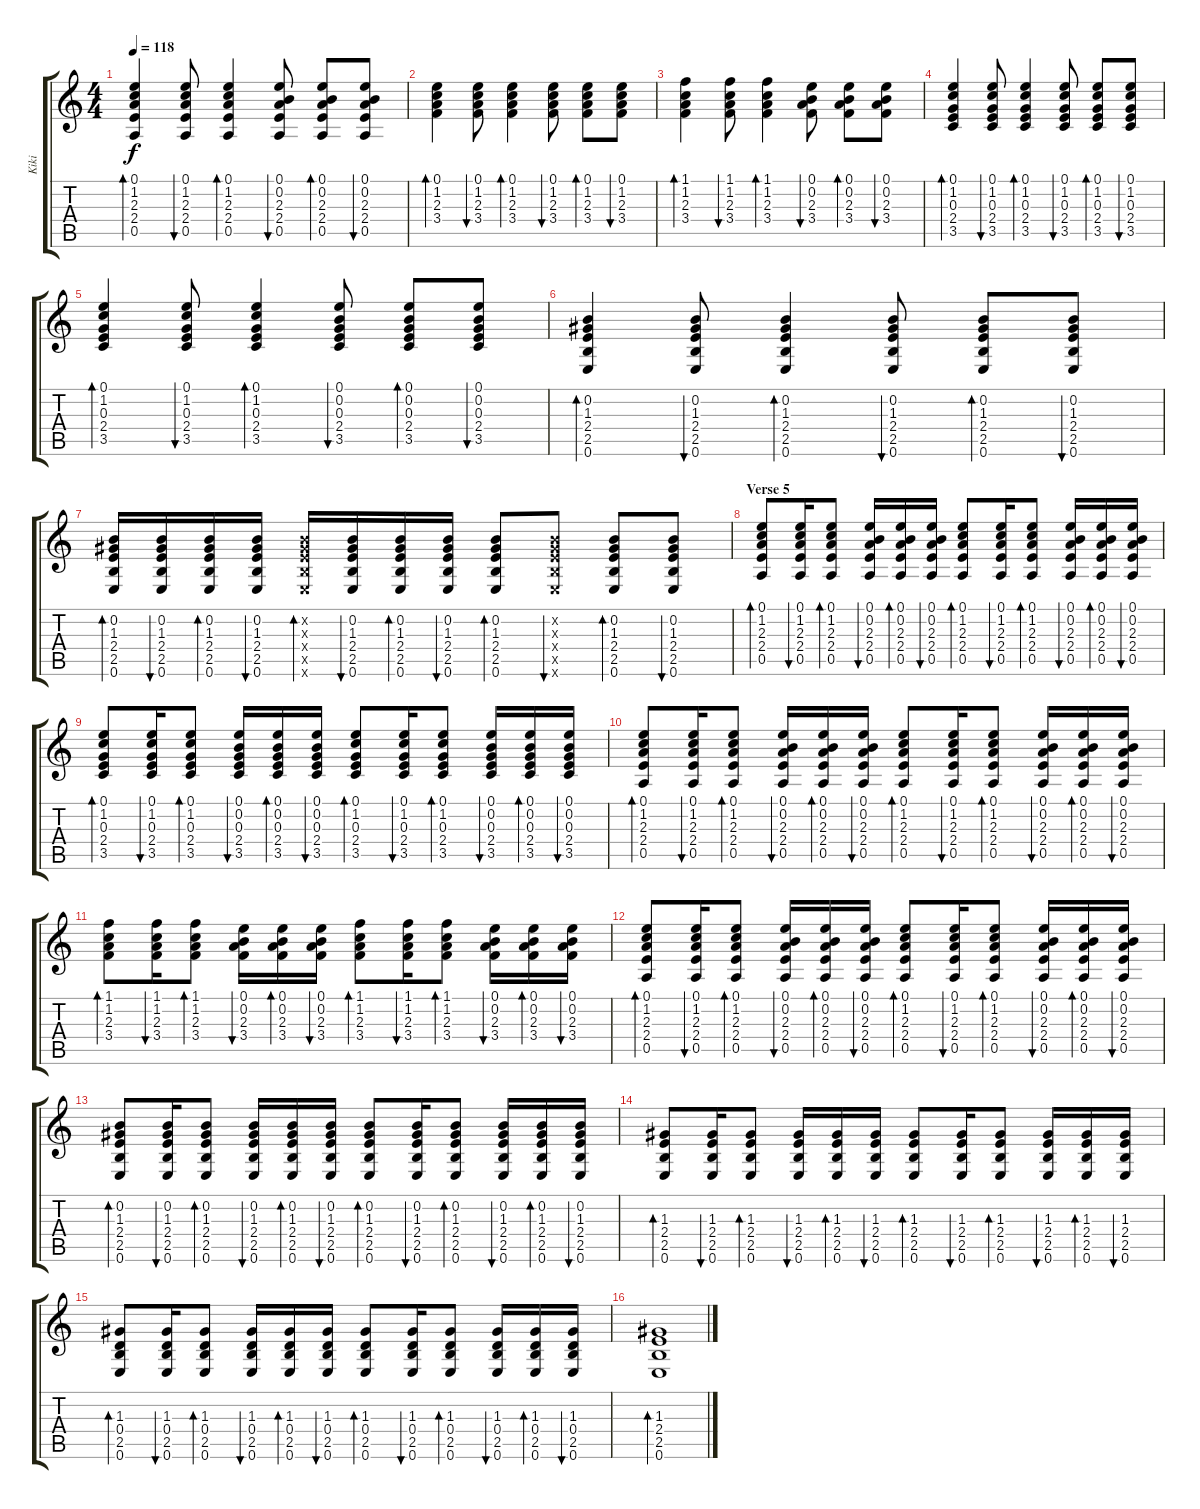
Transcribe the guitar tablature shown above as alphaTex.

\track ("Kiki" "Kiki") {instrument acousticguitarnylon}
\staff {score tabs}
\tuning (E4 B3 G3 D3 A2 E2) {hide}
\ts (4 4)
\tempo 118
\clef g2
\ks c
(0.1 1.2 2.3 2.4 0.5).4{bd 60 dy f} (0.1 1.2 2.3 2.4 0.5).8{bu 60} (0.1 1.2 2.3 2.4 0.5).4{bd 60} (0.1 0.2 2.3 2.4 0.5).8{bu 60} (0.1 0.2 2.3 2.4 0.5).8{bd 60} (0.1 0.2 2.3 2.4 0.5).8{bu 60} |
(0.1 1.2 2.3 3.4).4{bd 60} (0.1 1.2 2.3 3.4).8{bu 60} (0.1 1.2 2.3 3.4).4{bd 60} (0.1 1.2 2.3 3.4).8{bu 60} (0.1 1.2 2.3 3.4).8{bd 60} (0.1 1.2 2.3 3.4).8{bu 60} |
(1.1 1.2 2.3 3.4).4{bd 60} (1.1 1.2 2.3 3.4).8{bu 60} (1.1 1.2 2.3 3.4).4{bd 60} (0.1 0.2 2.3 3.4).8{bu 60} (0.1 0.2 2.3 3.4).8{bd 60} (0.1 0.2 2.3 3.4).8{bu 60} |
(0.1 1.2 0.3 2.4 3.5).4{bd 60} (0.1 1.2 0.3 2.4 3.5).8{bu 60} (0.1 1.2 0.3 2.4 3.5).4{bd 60} (0.1 1.2 0.3 2.4 3.5).8{bu 60} (0.1 1.2 0.3 2.4 3.5).8{bd 60} (0.1 1.2 0.3 2.4 3.5).8{bu 60} |
(0.1 1.2 0.3 2.4 3.5).4{bd 60} (0.1 1.2 0.3 2.4 3.5).8{bu 60} (0.1 1.2 0.3 2.4 3.5).4{bd 60} (0.1 0.2 0.3 2.4 3.5).8{bu 60} (0.1 0.2 0.3 2.4 3.5).8{bd 60} (0.1 0.2 0.3 2.4 3.5).8{bu 60} |
(0.2 1.3 2.4 2.5 0.6).4{bd 60} (0.2 1.3 2.4 2.5 0.6).8{bu 60} (0.2 1.3 2.4 2.5 0.6).4{bd 60} (0.2 1.3 2.4 2.5 0.6).8{bu 60} (0.2 1.3 2.4 2.5 0.6).8{bd 60} (0.2 1.3 2.4 2.5 0.6).8{bu 60} |
(0.2 1.3 2.4 2.5 0.6).16{bd 60} (0.2 1.3 2.4 2.5 0.6).16{bu 60} (0.2 1.3 2.4 2.5 0.6).16{bd 60} (0.2 1.3 2.4 2.5 0.6).16{bu 60} (0.2{x} 1.3{x} 2.4{x} 2.5{x} 0.6{x}).16{bd 60} (0.2 1.3 2.4 2.5 0.6).16{bu 60} (0.2 1.3 2.4 2.5 0.6).16{bd 60} (0.2 1.3 2.4 2.5 0.6).16{bu 60} (0.2 1.3 2.4 2.5 0.6).8{bd 60} (0.2{x} 1.3{x} 2.4{x} 2.5{x} 0.6{x}).8{bu 60} (0.2 1.3 2.4 2.5 0.6).8{bd 60} (0.2 1.3 2.4 2.5 0.6).8{bu 60} |
\section ("" "Verse 5")
(0.1 1.2 2.3 2.4 0.5).8{bd 60} (0.1 1.2 2.3 2.4 0.5).16{bu 60} (0.1 1.2 2.3 2.4 0.5).8{bd 60} (0.1 0.2 2.3 2.4 0.5).16{bu 60} (0.1 0.2 2.3 2.4 0.5).16{bd 60} (0.1 0.2 2.3 2.4 0.5).16{bu 60} (0.1 1.2 2.3 2.4 0.5).8{bd 60} (0.1 1.2 2.3 2.4 0.5).16{bu 60} (0.1 1.2 2.3 2.4 0.5).8{bd 60} (0.1 0.2 2.3 2.4 0.5).16{bu 60} (0.1 0.2 2.3 2.4 0.5).16{bd 60} (0.1 0.2 2.3 2.4 0.5).16{bu 60} |
(0.1 1.2 0.3 2.4 3.5).8{bd 60} (0.1 1.2 0.3 2.4 3.5).16{bu 60} (0.1 1.2 0.3 2.4 3.5).8{bd 60} (0.1 0.2 0.3 2.4 3.5).16{bu 60} (0.1 0.2 0.3 2.4 3.5).16{bd 60} (0.1 0.2 0.3 2.4 3.5).16{bu 60} (0.1 1.2 0.3 2.4 3.5).8{bd 60} (0.1 1.2 0.3 2.4 3.5).16{bu 60} (0.1 1.2 0.3 2.4 3.5).8{bd 60} (0.1 0.2 0.3 2.4 3.5).16{bu 60} (0.1 0.2 0.3 2.4 3.5).16{bd 60} (0.1 0.2 0.3 2.4 3.5).16{bu 60} |
(0.1 1.2 2.3 2.4 0.5).8{bd 60} (0.1 1.2 2.3 2.4 0.5).16{bu 60} (0.1 1.2 2.3 2.4 0.5).8{bd 60} (0.1 0.2 2.3 2.4 0.5).16{bu 60} (0.1 0.2 2.3 2.4 0.5).16{bd 60} (0.1 0.2 2.3 2.4 0.5).16{bu 60} (0.1 1.2 2.3 2.4 0.5).8{bd 60} (0.1 1.2 2.3 2.4 0.5).16{bu 60} (0.1 1.2 2.3 2.4 0.5).8{bd 60} (0.1 0.2 2.3 2.4 0.5).16{bu 60} (0.1 0.2 2.3 2.4 0.5).16{bd 60} (0.1 0.2 2.3 2.4 0.5).16{bu 60} |
(1.1 1.2 2.3 3.4).8{bd 60} (1.1 1.2 2.3 3.4).16{bu 60} (1.1 1.2 2.3 3.4).8{bd 60} (0.1 0.2 2.3 3.4).16{bu 60} (0.1 0.2 2.3 3.4).16{bd 60} (0.1 0.2 2.3 3.4).16{bu 60} (1.1 1.2 2.3 3.4).8{bd 60} (1.1 1.2 2.3 3.4).16{bu 60} (1.1 1.2 2.3 3.4).8{bd 60} (0.1 0.2 2.3 3.4).16{bu 60} (0.1 0.2 2.3 3.4).16{bd 60} (0.1 0.2 2.3 3.4).16{bu 60} |
(0.1 1.2 2.3 2.4 0.5).8{bd 60} (0.1 1.2 2.3 2.4 0.5).16{bu 60} (0.1 1.2 2.3 2.4 0.5).8{bd 60} (0.1 0.2 2.3 2.4 0.5).16{bu 60} (0.1 0.2 2.3 2.4 0.5).16{bd 60} (0.1 0.2 2.3 2.4 0.5).16{bu 60} (0.1 1.2 2.3 2.4 0.5).8{bd 60} (0.1 1.2 2.3 2.4 0.5).16{bu 60} (0.1 1.2 2.3 2.4 0.5).8{bd 60} (0.1 0.2 2.3 2.4 0.5).16{bu 60} (0.1 0.2 2.3 2.4 0.5).16{bd 60} (0.1 0.2 2.3 2.4 0.5).16{bu 60} |
(0.2 1.3 2.4 2.5 0.6).8{bd 60} (0.2 1.3 2.4 2.5 0.6).16{bu 60} (0.2 1.3 2.4 2.5 0.6).8{bd 60} (0.2 1.3 2.4 2.5 0.6).16{bu 60} (0.2 1.3 2.4 2.5 0.6).16{bd 60} (0.2 1.3 2.4 2.5 0.6).16{bu 60} (0.2 1.3 2.4 2.5 0.6).8{bd 60} (0.2 1.3 2.4 2.5 0.6).16{bu 60} (0.2 1.3 2.4 2.5 0.6).8{bd 60} (0.2 1.3 2.4 2.5 0.6).16{bu 60} (0.2 1.3 2.4 2.5 0.6).16{bd 60} (0.2 1.3 2.4 2.5 0.6).16{bu 60} |
(1.3 2.4 2.5 0.6).8{bd 60} (1.3 2.4 2.5 0.6).16{bu 60} (1.3 2.4 2.5 0.6).8{bd 60} (1.3 2.4 2.5 0.6).16{bu 60} (1.3 2.4 2.5 0.6).16{bd 60} (1.3 2.4 2.5 0.6).16{bu 60} (1.3 2.4 2.5 0.6).8{bd 60} (1.3 2.4 2.5 0.6).16{bu 60} (1.3 2.4 2.5 0.6).8{bd 60} (1.3 2.4 2.5 0.6).16{bu 60} (1.3 2.4 2.5 0.6).16{bd 60} (1.3 2.4 2.5 0.6).16{bu 60} |
(1.3 0.4 2.5 0.6).8{bd 60} (1.3 0.4 2.5 0.6).16{bu 60} (1.3 0.4 2.5 0.6).8{bd 60} (1.3 0.4 2.5 0.6).16{bu 60} (1.3 0.4 2.5 0.6).16{bd 60} (1.3 0.4 2.5 0.6).16{bu 60} (1.3 0.4 2.5 0.6).8{bd 60} (1.3 0.4 2.5 0.6).16{bu 60} (1.3 0.4 2.5 0.6).8{bd 60} (1.3 0.4 2.5 0.6).16{bu 60} (1.3 0.4 2.5 0.6).16{bd 60} (1.3 0.4 2.5 0.6).16{bu 60} |
(1.3 2.4 2.5 0.6).1{bd 60}
